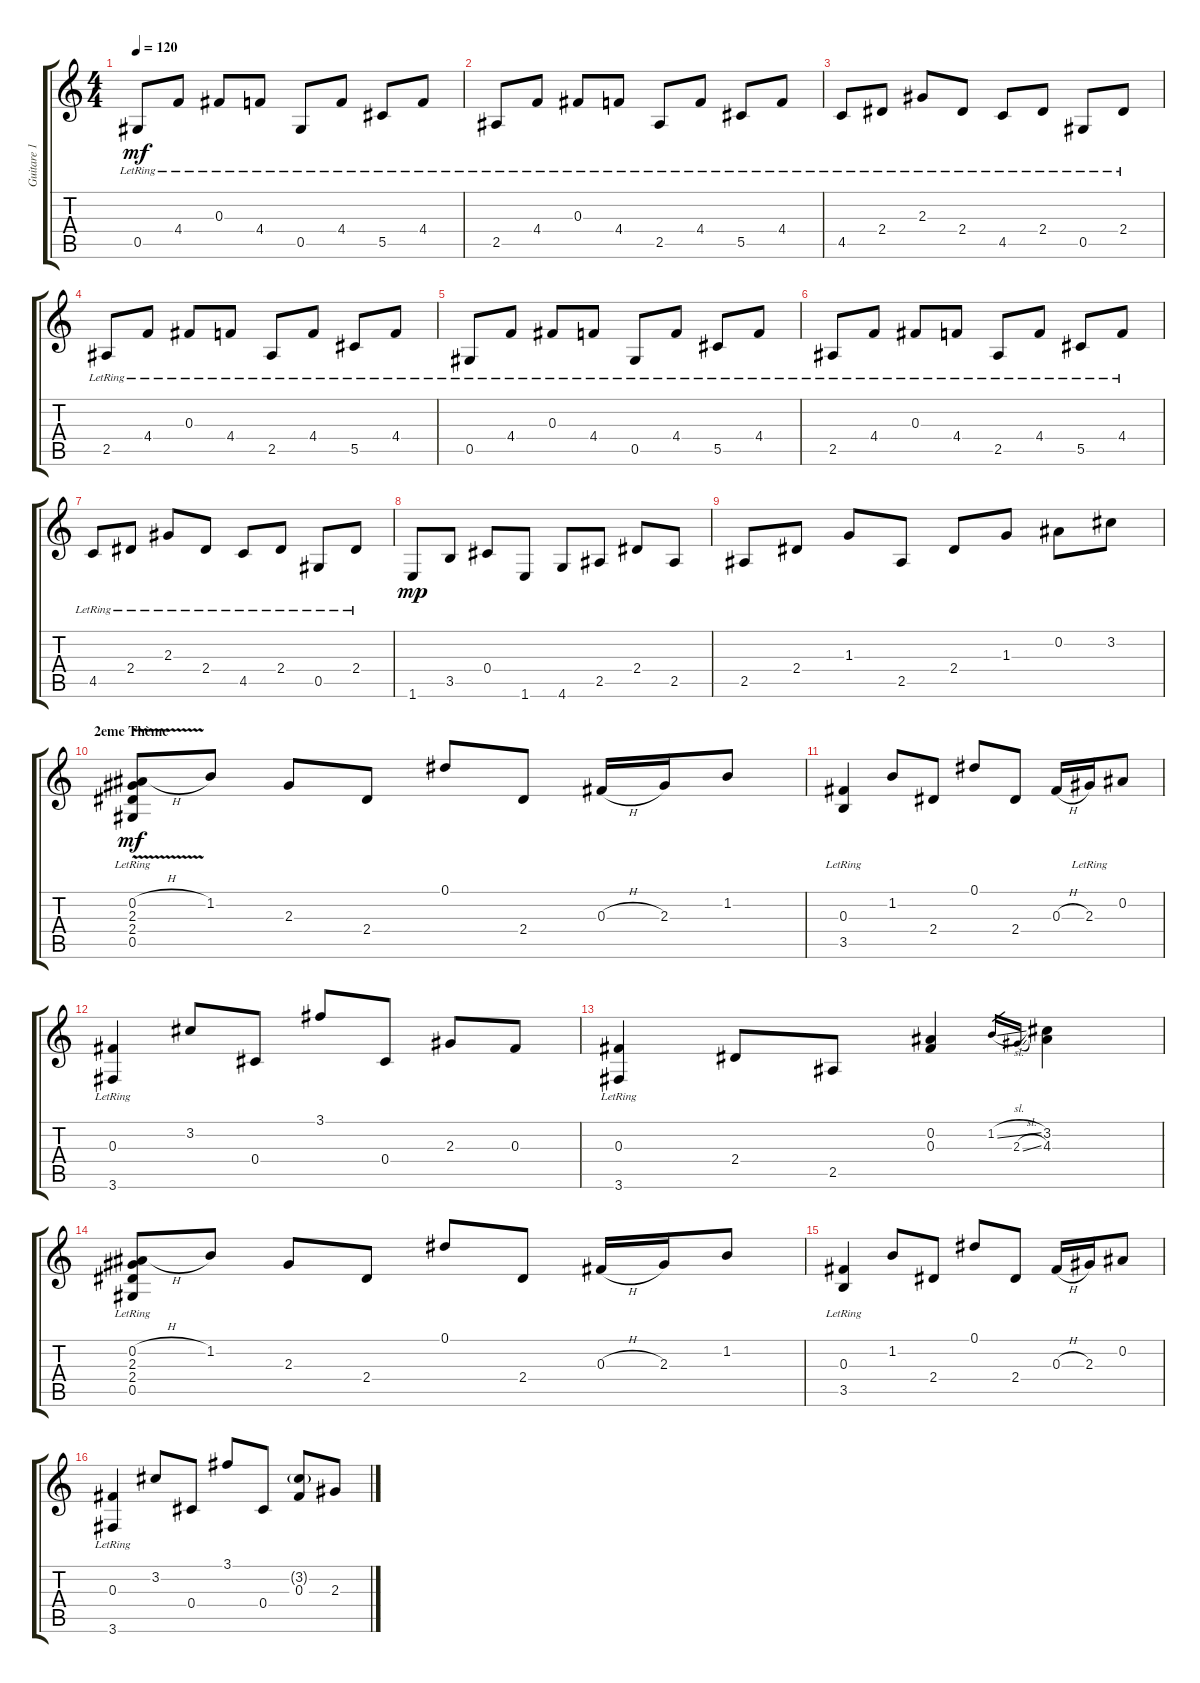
\track ("Guitare 1  ( Acoustique )" "Guitare 1 ") {instrument acousticguitarsteel}
\staff {score tabs}
\tuning (Eb4 Bb3 Gb3 Db3 Ab2 Eb2) {hide}
\ts (4 4)
\tempo 120
\clef g2
\ks c
0.5{lr}.8{dy mf} 4.4{lr}.8 0.3{lr}.8 4.4{lr}.8 0.5{lr}.8 4.4{lr}.8 5.5{lr}.8 4.4{lr}.8 |
2.5{lr}.8 4.4{lr}.8 0.3{lr}.8 4.4{lr}.8 2.5{lr}.8 4.4{lr}.8 5.5{lr}.8 4.4{lr}.8 |
4.5{lr}.8 2.4{lr}.8 2.3{lr}.8 2.4{lr}.8 4.5{lr}.8 2.4{lr}.8 0.5{lr}.8 2.4{lr}.8 |
2.5{lr}.8 4.4{lr}.8 0.3{lr}.8 4.4{lr}.8 2.5{lr}.8 4.4{lr}.8 5.5{lr}.8 4.4{lr}.8 |
0.5{lr}.8 4.4{lr}.8 0.3{lr}.8 4.4{lr}.8 0.5{lr}.8 4.4{lr}.8 5.5{lr}.8 4.4{lr}.8 |
2.5{lr}.8 4.4{lr}.8 0.3{lr}.8 4.4{lr}.8 2.5{lr}.8 4.4{lr}.8 5.5{lr}.8 4.4{lr}.8 |
4.5{lr}.8 2.4{lr}.8 2.3{lr}.8 2.4{lr}.8 4.5{lr}.8 2.4{lr}.8 0.5{lr}.8 2.4{lr}.8 |
1.6.8{dy mp} 3.5.8 0.4.8 1.6.8 4.6.8 2.5.8 2.4.8 2.5.8 |
2.5.8 2.4.8 1.3.8 2.5.8 2.4.8 1.3.8 0.2.8 3.2.8 |
\section ("" "2eme Thème")
(0.2{h} 2.3{v} 2.4{v} 0.5{lr}).8{dy mf} 1.2.8 2.3.8 2.4.8 0.1.8 2.4.8 0.3{h}.16 2.3.16 1.2.8 |
(0.3 3.5{lr}).4 1.2.8 2.4.8 0.1.8 2.4.8 0.3{h}.16 2.3{lr}.16 0.2.8 |
(0.3 3.6{lr}).4 3.2.8 0.4.8 3.1.8 0.4.8 2.3.8 0.3.8 |
(0.3 3.6{lr}).4 2.4.8 2.5.8 (0.2 0.3).4 1.2{sl}.16{gr} 2.3{sl}.16{gr} (3.2 4.3).4 |
(0.2{h} 2.3 2.4 0.5{lr}).8 1.2.8 2.3.8 2.4.8 0.1.8 2.4.8 0.3{h}.16 2.3.16 1.2.8 |
(0.3 3.5{lr}).4 1.2.8 2.4.8 0.1.8 2.4.8 0.3{h}.16 2.3.16 0.2.8 |
(0.3 3.6{lr}).4 3.2.8 0.4.8 3.1.8 0.4.8 (3.2{g} 0.3).8 2.3.8
